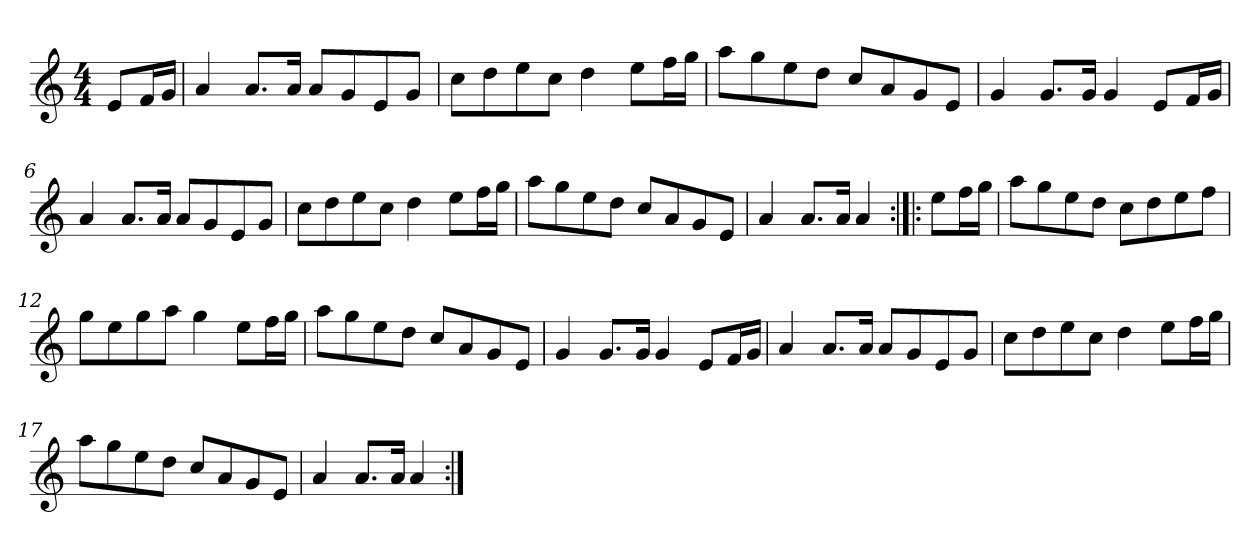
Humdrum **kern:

**kern
*part1
*staff1
*clefG2
*k[]
*M4/4
=1
8e/L
16f/L
16g/JJ
=2
4a/
8.a/L
16a/Jk
8a/L
8g/
8e/
8g/J
=3
8cc\L
8dd\
8ee\
8cc\J
4dd\
8ee\L
16ff\L
16gg\JJ
=4
8aa\L
8gg\
8ee\
8dd\J
8cc/L
8a/
8g/
8e/J
=5
4g/
8.g/L
16g/Jk
4g/
8e/L
16f/L
16g/JJ
=6
4a/
8.a/L
16a/Jk
8a/L
8g/
8e/
8g/J
!!LO:LB:g=z
=7
8cc\L
8dd\
8ee\
8cc\J
4dd\
8ee\L
16ff\L
16gg\JJ
=8
8aa\L
8gg\
8ee\
8dd\J
8cc/L
8a/
8g/
8e/J
=9
4a/
8.a/L
16a/Jk
4a/
=10:|!|:
8ee\L
16ff\L
16gg\JJ
=11
8aa\L
8gg\
8ee\
8dd\J
8cc\L
8dd\
8ee\
8ff\J
=12
8gg\L
8ee\
8gg\
8aa\J
4gg\
8ee\L
16ff\L
16gg\JJ
!!LO:LB:g=z
=13
8aa\L
8gg\
8ee\
8dd\J
8cc/L
8a/
8g/
8e/J
=14
4g/
8.g/L
16g/Jk
4g/
8e/L
16f/L
16g/JJ
=15
4a/
8.a/L
16a/Jk
8a/L
8g/
8e/
8g/J
=16
8cc\L
8dd\
8ee\
8cc\J
4dd\
8ee\L
16ff\L
16gg\JJ
=17
8aa\L
8gg\
8ee\
8dd\J
8cc/L
8a/
8g/
8e/J
=18
4a/
8.a/L
16a/Jk
4a/
=:|!
*-
